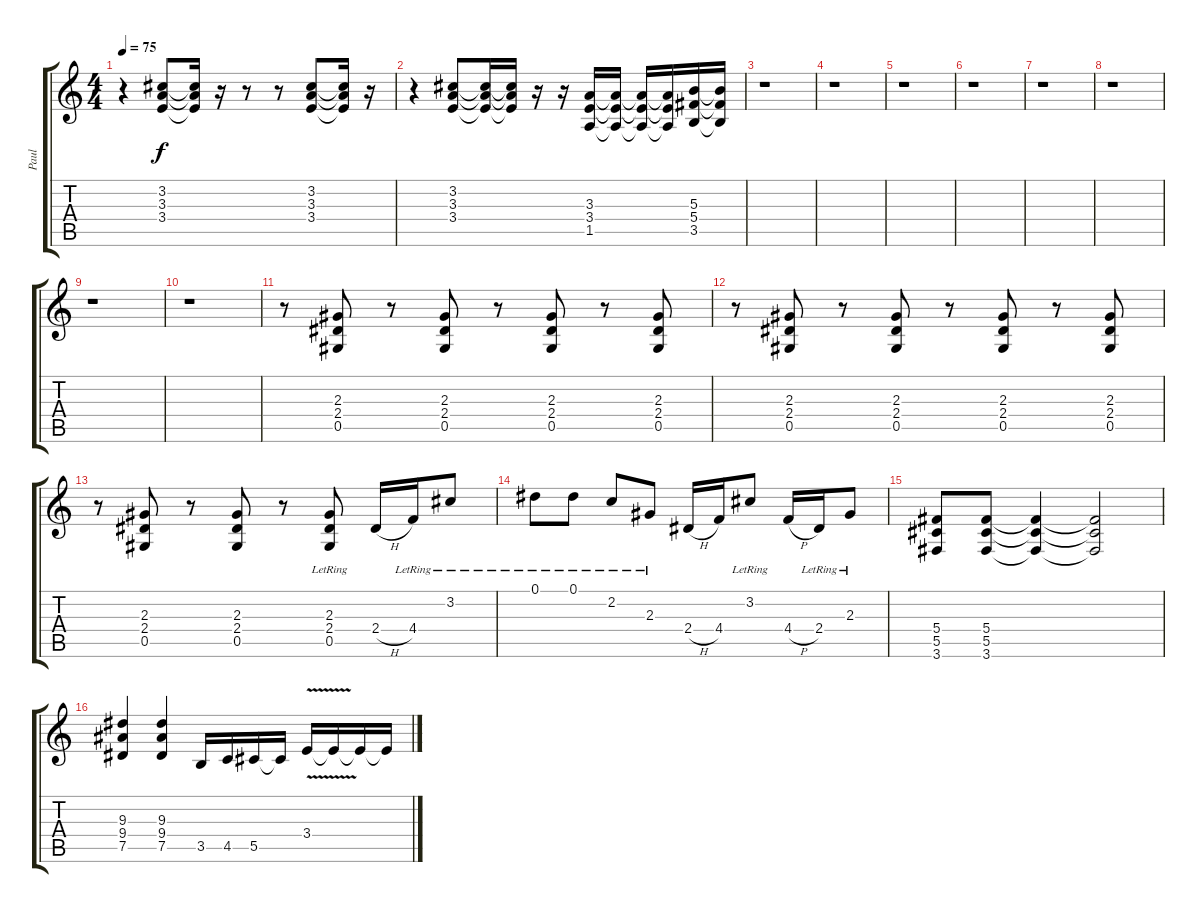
\track ("Paul" "Paul") {instrument distortionguitar}
\staff {score tabs}
\tuning (Eb4 Bb3 Gb3 Db3 Ab2 Eb2) {hide}
\ts (4 4)
\tempo 75
\clef g2
\ks c
r.4{dy f} (3.2 3.3 3.4).8 (3.2{t} 3.3{t} 3.4{t}).16 r.16 r.8 r.8 (3.2 3.3 3.4).8 (3.2{t} 3.3{t} 3.4{t}).16 r.16 |
r.4 (3.2 3.3 3.4).8 (3.2{t} 3.3{t} 3.4{t}).16 (3.2{t} 3.3{t} 3.4{t}).16 r.16 r.16 (3.3 3.4 1.5).16 (3.3{t} 3.4{t} 1.5{t}).16 (3.3{t} 3.4{t} 1.5{t}).16 (3.3{t} 3.4{t} 1.5{t}).16 (5.3 5.4 3.5).16 (5.3{t} 5.4{t} 3.5{t}).16 |
r.1 |
r.1 |
r.1 |
r.1 |
r.1 |
r.1 |
r.1 |
r.1 |
r.8 (2.3 2.4 0.5).8 r.8 (2.3 2.4 0.5).8 r.8 (2.3 2.4 0.5).8 r.8 (2.3 2.4 0.5).8 |
r.8 (2.3 2.4 0.5).8 r.8 (2.3 2.4 0.5).8 r.8 (2.3 2.4 0.5).8 r.8 (2.3 2.4 0.5).8 |
r.8 (2.3 2.4 0.5).8 r.8 (2.3 2.4 0.5).8 r.8 (2.3{lr} 2.4{lr} 0.5{lr}).8 2.4{h}.16{volume 16} 4.4{lr}.16 3.2{lr}.8 |
0.1{lr}.8{volume 16} 0.1{lr}.8 2.2{lr}.8 2.3{lr}.8 2.4{h}.16 4.4.16 3.2{lr}.8 4.4{h}.16 2.4{lr}.16 2.3{lr}.8 |
(5.4 5.5 3.6).8 (5.4 5.5 3.6).8 (5.4{t} 5.5{t} 3.6{t}).4 (5.4{t} 5.5{t} 3.6{t}).2 |
(9.3 9.4 7.5).4 (9.3 9.4 7.5).4 3.5.16 4.5.16 5.5.16 5.5{t}.16 3.4{v}.16 3.4{t}.16 3.4{t}.16 3.4{t}.16
